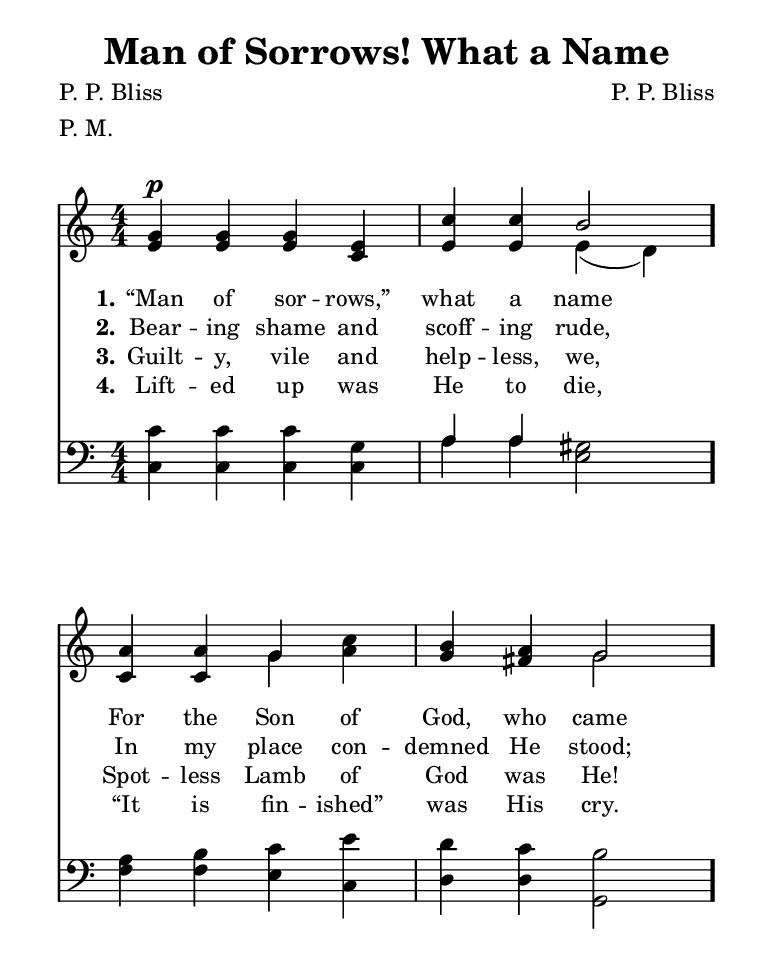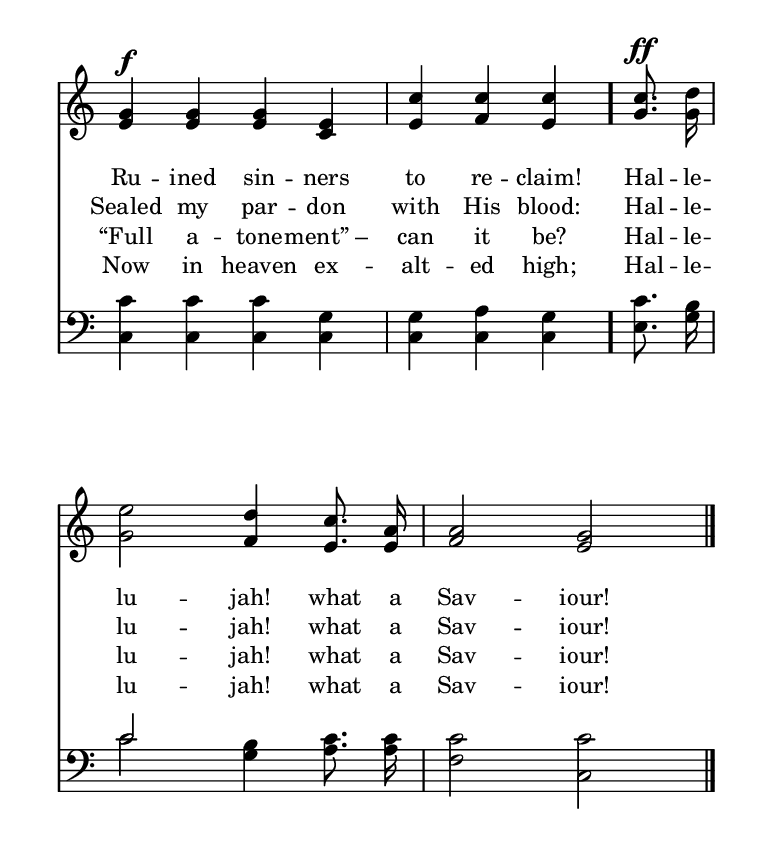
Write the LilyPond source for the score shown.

\include "common/global.ily"
\paper {
  \include "common/paper.ily"
  ragged-bottom = ##t
  systems-per-page = #(cond (is-eogsized 2) (#t #f))
  system-system-spacing.padding = 11
}

\header{
  %gospel
  hymnnumber = "103"
  title = "Man of Sorrows! What a Name"
  tunename = ""
  meter = "P. M."
  poet = "P. P. Bliss"
  composer = "P. P. Bliss"
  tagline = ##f
}

% for fermata in MIDI
ta = { \tempo 4=80 }
tb = { \tempo 4=40 }

patternAA = { c4 c4 c4 c4 | c4 c4 c2 }
patternAB = { c4 c4 c4 c4 | c4 c4 c4( c4) }

patternBA = { c4 c4 c4 c4 | c4 c4 c4 }

patternCA = { c8. c16 | c2 c4 c8. c16 | c2 c2 }

global = {
  \include "common/overrides.ily"
  \override Staff.TimeSignature.style = #'numbered
  \time 4/4
  \override Score.MetronomeMark.transparent = ##t % hide all fermata changes too
  \ta
  \key c \major
  \autoBeamOff
}

notesSoprano = {
\global
\relative c'' {

  \changePitch \patternAA { g^\p g g e | c' c b }
  \changePitch \patternAA { a a g c | b a g }
  \changePitch \patternBA { g^\f g g e | c' c c }
  \changePitch \patternCA { c^\ff d | e d c a | a g }

  \bar "|."

}
}

notesAlto = {
\global
\relative e' {

  \changePitch \patternAB { e e e c | e e e d }
  \changePitch \patternAA { c c g' a | g fis g }
  \changePitch \patternBA { e e e c | e f e }
  \changePitch \patternCA { g g | g f e e | f e }

}
}

notesTenor = {
\global
\relative a {

  \changePitch \patternAA { c c c g | a a gis }
  \changePitch \patternAA { a b c e | d c b }
  \changePitch \patternBA { c c c g | g a g }
  \changePitch \patternCA { c b | c b c c | c c }

}
}

notesBass = {
\global
\relative f {

  \changePitch \patternAA { c c c c | a' a e }
  \changePitch \patternAA { f f e c | d d g, }
  \changePitch \patternBA { c c c c | c c c }
  \changePitch \patternCA { e g | c g a a | f c }

}
}

wordsA = \lyricmode {
\set stanza = "1."

“Man of sor -- rows,” what a name \bar "."
For the Son of God, who came \bar "."
Ru -- ined sin -- ners to re -- claim! \bar "."
Hal -- le -- lu -- jah! what a Sav -- iour! \bar "."

}

wordsB = \lyricmode {
\set stanza = "2."

Bear -- ing shame and scoff -- ing rude,
In my place con -- demned He stood;
Sealed my par -- don with His blood:
Hal -- le -- lu -- jah! what a Sav -- iour!

}

wordsC = \lyricmode {
\set stanza = "3."

Guilt -- y, vile and help -- less, we,
Spot -- less Lamb of God was He!
“Full a -- tone -- ment”_– can it be?
Hal -- le -- lu -- jah! what a Sav -- iour!

}

wordsD = \lyricmode {
\set stanza = "4."

Lift -- ed up was He to die,
“It is fin -- ished” was His cry.
Now in heaven ex -- alt -- ed high;
Hal -- le -- lu -- jah! what a Sav -- iour!

}

\score {
  \context ChoirStaff <<
    \context Staff = upper <<
      \set Staff.autoBeaming = ##f
      \set ChoirStaff.systemStartDelimiter = #'SystemStartBar
      \set ChoirStaff.printPartCombineTexts = ##f
      \partcombine #'(2 . 11) \notesSoprano \notesAlto
      \context NullVoice = sopranos { \voiceOne << \notesSoprano >> }
      \context Lyrics = one   \lyricsto sopranos \wordsA
      \context Lyrics = two   \lyricsto sopranos \wordsB
      \context Lyrics = three \lyricsto sopranos \wordsC
      \context Lyrics = four  \lyricsto sopranos \wordsD
    >>
    \context Staff = men <<
      \set Staff.autoBeaming = ##f
      \clef bass
      \set ChoirStaff.printPartCombineTexts = ##f
      \partcombine #'(2 . 11) \notesTenor \notesBass
    >>
  >>
  \layout {
    \include "common/layout.ily"
  }
  #(cond ((ly:get-option 'eog-midi-permitted) #{ \midi{
    \include "common/midi.ily"
  } #}))
}

\version "2.19.49"  % necessary for upgrading to future LilyPond versions.

% vi:set et ts=2 sw=2 ai nocindent syntax=lilypond:
